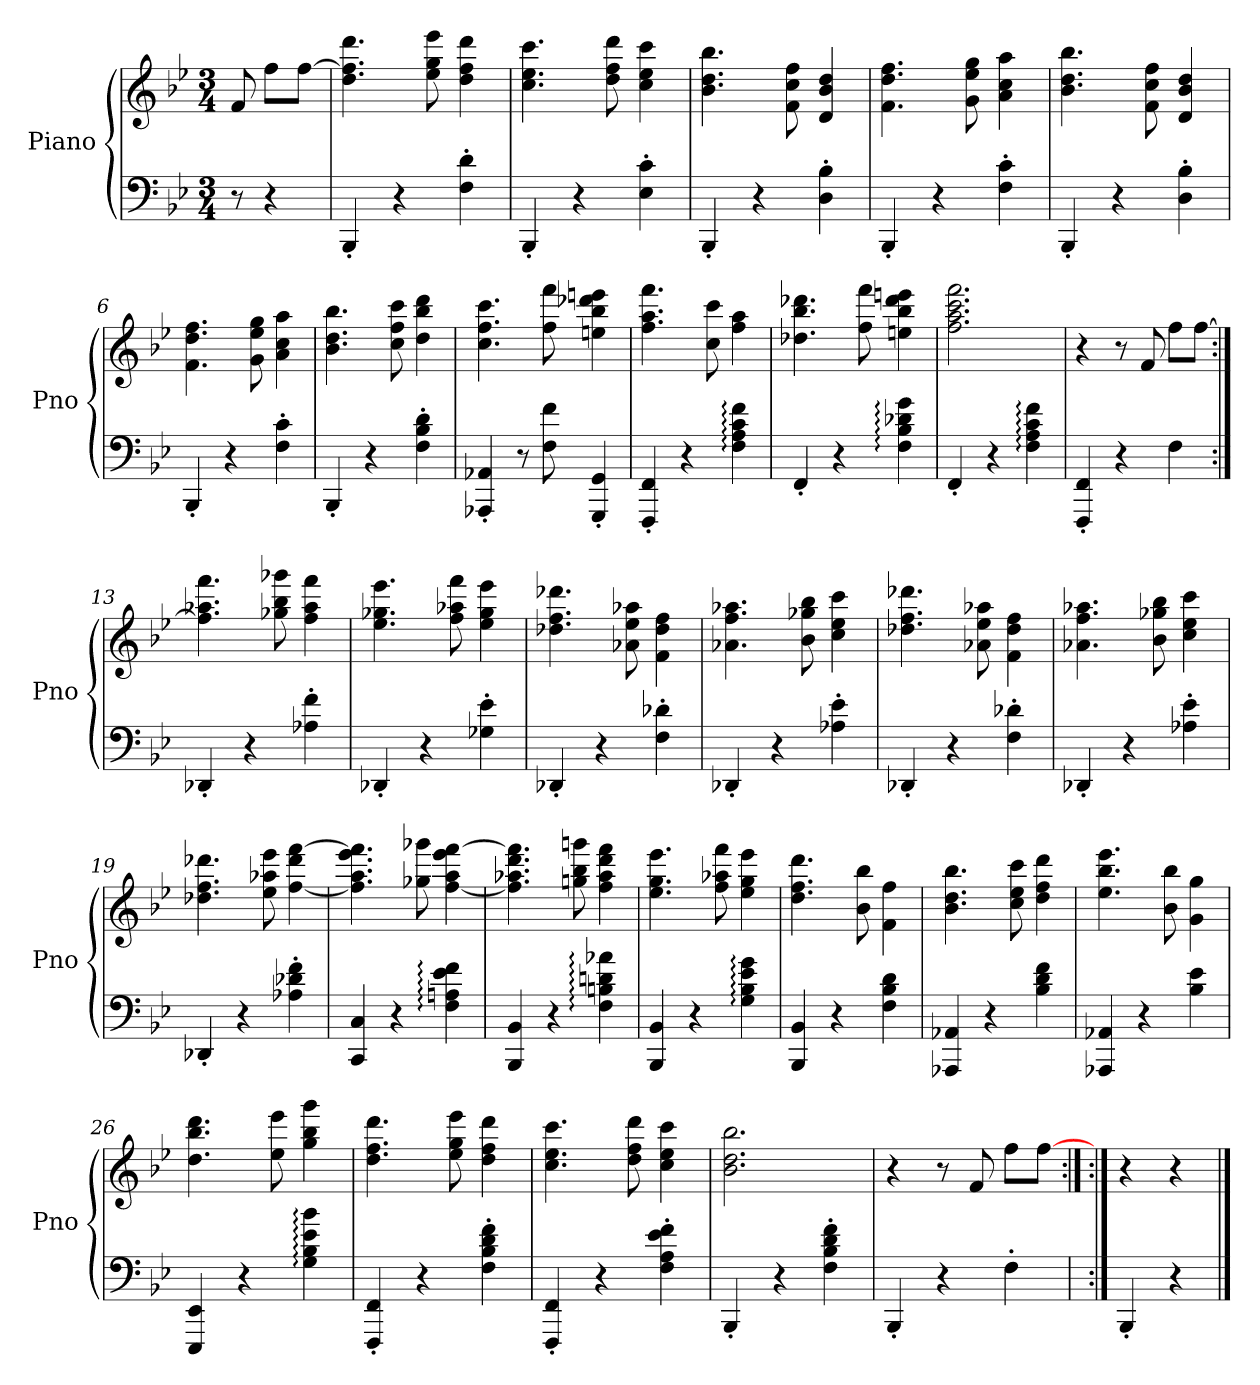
**kern	**kern
*part1	*part1
*staff2	*staff1
*I"Piano	*
*I'Pno	*
*k[b-e-]	*k[b-e-]
*M3/4	*M3/4
*MM172	*MM172
=	=
8r	8f
4r	8ffL
.	[8ffJ
=1	=1
4BBB-'	4.dd 4.ff] 4.ddd
4r	.
.	8ee- 8gg 8eee-
4F' 4d'	4dd 4ff 4ddd
=2	=2
4BBB-'	4.cc 4.ee- 4.ccc
4r	.
.	8dd 8ff 8ddd
4E-' 4c'	4cc 4ee- 4ccc
=3	=3
4BBB-'	4.b- 4.dd 4.bb-
4r	.
.	8f 8cc 8ff
4D' 4B-'	4d 4b- 4dd
=4	=4
4BBB-'	4.f 4.dd 4.ff
4r	.
.	8g 8ee- 8gg
4F' 4c'	4a 4cc 4aa
=5	=5
4BBB-'	4.b- 4.dd 4.bb-
4r	.
.	8f 8cc 8ff
4D' 4B-'	4d 4b- 4dd
=6	=6
4BBB-'	4.f 4.dd 4.ff
4r	.
.	8g 8ee- 8gg
4F' 4c'	4a 4cc 4aa
=7	=7
4BBB-'	4.b- 4.dd 4.bb-
4r	.
.	8cc 8ff 8ccc
4F' 4B-' 4d'	4dd 4bb- 4ddd
=8	=8
4AAA-X' 4AA-X'	4.cc 4.ff 4.ccc
8r	.
8F 8f	8ff 8fff
4GGG' 4GG'	4een 4bb- 4ddd-X 4eeen
=9	=9
4FFF' 4FF'	4.ff 4.aa 4.fff
4r	.
.	8cc 8ccc
4F: 4A: 4c: 4f:	4ff 4aa
=10	=10
4FF'	4.dd-X 4.bb- 4.ddd-X
4r	.
.	8ff 8fff
4F: 4B-: 4d-X: 4g:	4een 4bb- 4ddd- 4eeen
=11	=11
4FF'	2.ff 2.aa 2.ccc 2.fff
4r	.
4F: 4A: 4c: 4f:	.
=12	=12
4FFF' 4FF'	4r
4r	8r
.	8f
4F	8ffL
.	[8ffJ
=13:|!	=13:|!
4DD-X'	4.ff] 4.aa-X 4.fff
4r	.
.	8gg-X 8bb- 8ggg-X
4A-X' 4f'	4ff 4aa- 4fff
=14	=14
4DD-X'	4.ee- 4.gg-X 4.eee-
4r	.
.	8ff 8aa-X 8fff
4G-X' 4e-'	4ee- 4gg- 4eee-
=15	=15
4DD-X'	4.dd-X 4.ff 4.ddd-X
4r	.
.	8a-X 8ee- 8aa-X
4F' 4d-X'	4f 4dd- 4ff
=16	=16
4DD-X'	4.a-X 4.ff 4.aa-X
4r	.
.	8b- 8gg-X 8bb-
4A-X' 4e-'	4cc 4ee- 4ccc
=17	=17
4DD-X'	4.dd-X 4.ff 4.ddd-X
4r	.
.	8a-X 8ee- 8aa-X
4F' 4d-X'	4f 4dd- 4ff
=18	=18
4DD-X'	4.a-X 4.ff 4.aa-X
4r	.
.	8b- 8gg-X 8bb-
4A-X' 4e-'	4cc 4ee- 4ccc
=19	=19
4DD-X'	4.dd-X 4.ff 4.ddd-X
4r	.
.	8ee- 8aa-X 8eee-
4A-X' 4d-X' 4f'	[4ff 4ddd- [4fff
=20	=20
4CC 4C	4.ff] 4.aa 4.eee- 4.fff]
4r	.
.	8gg-X 8ggg-X
4F: 4An: 4e-: 4f:	[4ff 4aa 4eee- [4fff
=21	=21
4BBB- 4BB-	4.ff] 4.aa-X 4.ddd 4.fff]
4r	.
.	8ggn 8bb- 8gggn
4F: 4Bn: 4dn: 4a-X:	4ff 4aa- 4ddd 4fff
=22	=22
4BBB- 4BB-	4.ee- 4.gg 4.eee-
4r	.
.	8ff 8aa-X 8fff
4G: 4B-: 4e-: 4g:	4ee- 4gg 4eee-
=23	=23
4BBB- 4BB-	4.dd 4.ff 4.ddd
4r	.
.	8b- 8bb-
4F 4B- 4d	4f 4ff
=24	=24
4AAA-X 4AA-X	4.b- 4.dd 4.bb-
4r	.
.	8cc 8ee- 8ccc
4B- 4d 4f	4dd 4ff 4ddd
=25	=25
4AAA-X 4AA-X	4.ee- 4.bb- 4.eee-
4r	.
.	8b- 8bb-
4B- 4e-	4g 4gg
=26	=26
4EEE- 4EE-	4.dd 4.bb- 4.ddd
4r	.
.	8ee- 8eee-
4G: 4B-: 4e-: 4b-:	4gg 4bb- 4ggg
=27	=27
4FFF' 4FF'	4.dd 4.ff 4.ddd
4r	.
.	8ee- 8gg 8eee-
4F' 4B-' 4d' 4f'	4dd 4ff 4ddd
=28	=28
4FFF' 4FF'	4.cc 4.ee- 4.ccc
4r	.
.	8dd 8ff 8ddd
4F' 4A' 4e-' 4f'	4cc 4ee- 4ccc
=29	=29
4BBB-'	2.b- 2.dd 2.bb-
4r	.
4F' 4B-' 4d' 4f'	.
=30	=30
4BBB-'	4r
4r	8r
.	8f
4F'	8ffL
.	[8ffJ
=31	=31:|!
4BBB-'	4r
4r	4r
==	==
*-	*-
